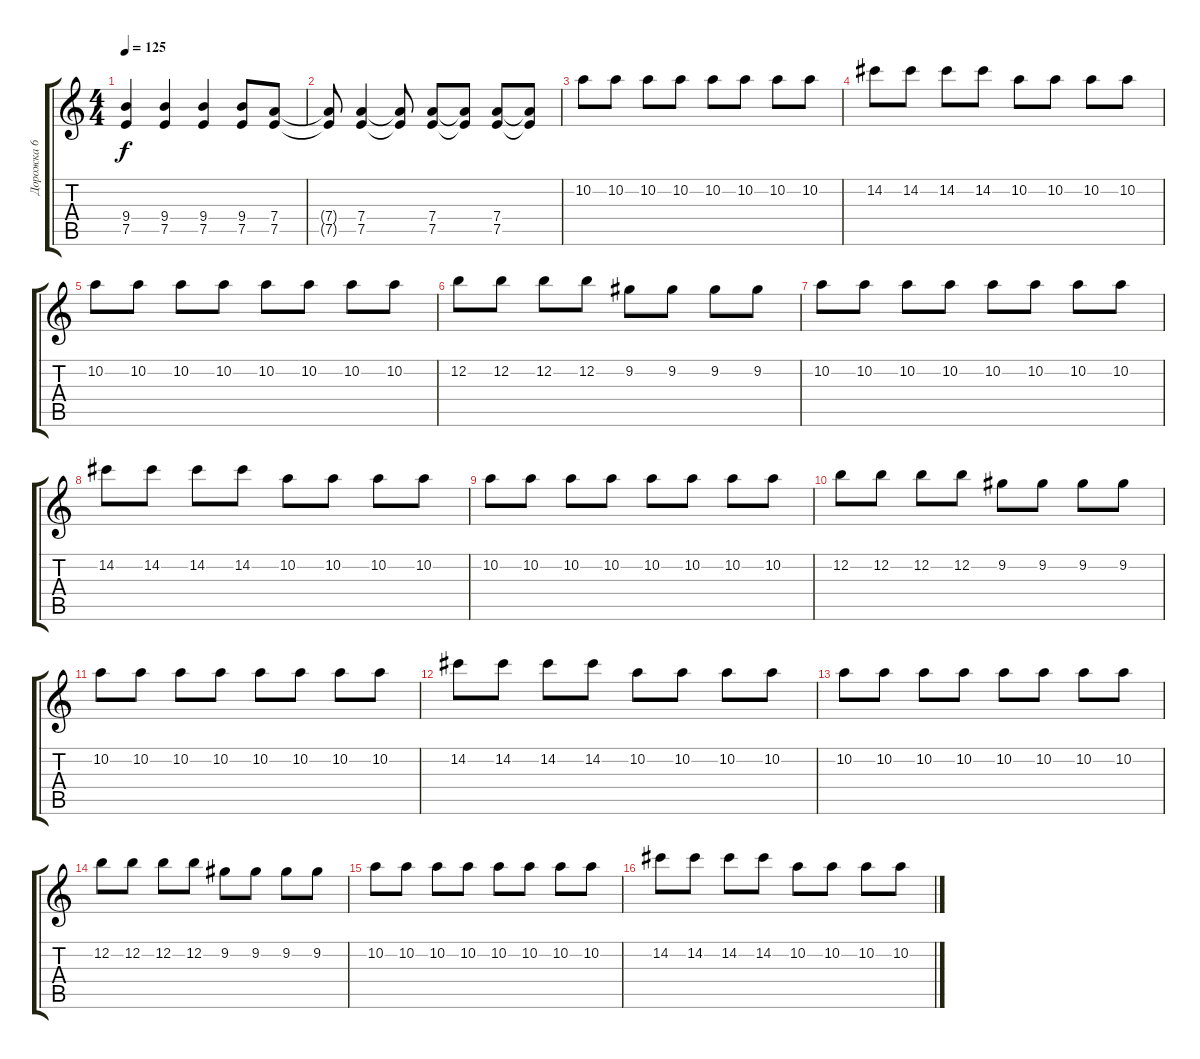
\track ("Дорожка 6" "Дорожка 6") {instrument overdrivenguitar}
\staff {score tabs}
\tuning (E4 B3 G3 D3 A2 E2) {hide}
\ts (4 4)
\tempo 125
\clef g2
\ks c
(9.4 7.5).4{dy f} (9.4 7.5).4 (9.4 7.5).4 (9.4 7.5).8 (7.4 7.5).8 |
(7.4{t} 7.5{t}).8 (7.4 7.5).4 (7.4{t} 7.5{t}).8 (7.4 7.5).8 (7.4{t} 7.5{t}).8 (7.4 7.5).8 (7.4{t} 7.5{t}).8 |
10.2.8 10.2.8 10.2.8 10.2.8 10.2.8 10.2.8 10.2.8 10.2.8 |
14.2.8 14.2.8 14.2.8 14.2.8 10.2.8 10.2.8 10.2.8 10.2.8 |
10.2.8 10.2.8 10.2.8 10.2.8 10.2.8 10.2.8 10.2.8 10.2.8 |
12.2.8 12.2.8 12.2.8 12.2.8 9.2.8 9.2.8 9.2.8 9.2.8 |
10.2.8 10.2.8 10.2.8 10.2.8 10.2.8 10.2.8 10.2.8 10.2.8 |
14.2.8 14.2.8 14.2.8 14.2.8 10.2.8 10.2.8 10.2.8 10.2.8 |
10.2.8 10.2.8 10.2.8 10.2.8 10.2.8 10.2.8 10.2.8 10.2.8 |
12.2.8 12.2.8 12.2.8 12.2.8 9.2.8 9.2.8 9.2.8 9.2.8 |
10.2.8 10.2.8 10.2.8 10.2.8 10.2.8 10.2.8 10.2.8 10.2.8 |
14.2.8 14.2.8 14.2.8 14.2.8 10.2.8 10.2.8 10.2.8 10.2.8 |
10.2.8 10.2.8 10.2.8 10.2.8 10.2.8 10.2.8 10.2.8 10.2.8 |
12.2.8 12.2.8 12.2.8 12.2.8 9.2.8 9.2.8 9.2.8 9.2.8 |
10.2.8 10.2.8 10.2.8 10.2.8 10.2.8 10.2.8 10.2.8 10.2.8 |
14.2.8 14.2.8 14.2.8 14.2.8 10.2.8 10.2.8 10.2.8 10.2.8
